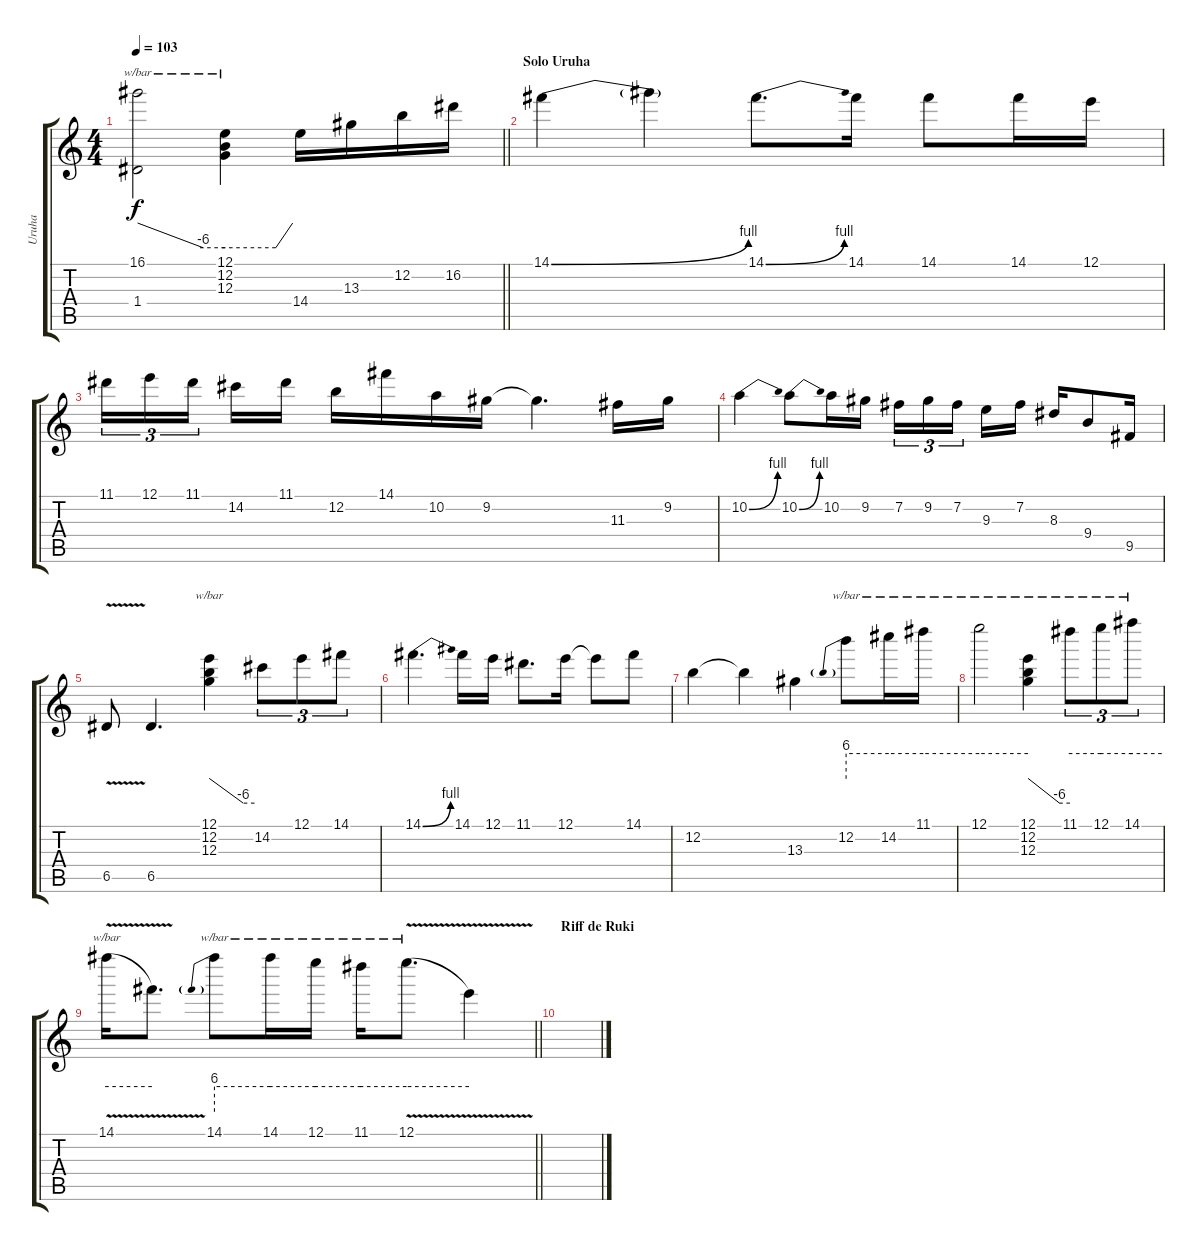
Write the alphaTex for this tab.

\track ("Uruha" "Uruha") {instrument overdrivenguitar}
\staff {score tabs}
\tuning (E4 B3 G3 D3 A2 E2) {hide}
\ts (4 4)
\tempo 103
\clef g2
\barLineRight lightlight
\ks c
(16.1{t} 1.4).2{tbe (custom default 0 0 45 -24 60 -24) dy f} (12.1 12.2 12.3).4{tbe (custom default 0 -24 45 -24 60 0)} 14.4.16 13.3.16 12.2.16 16.2.16 |
\section ("" "Solo Uruha")
14.1{be (bend 0 0 60 4)}.4 14.1{t}.4 14.1{be (bend 0 0 60 4)}.8{d} 14.1.16 14.1.8 14.1.16 12.1.16 |
11.1.16{tu (3 2)} 12.1.16{tu (3 2)} 11.1.16{tu (3 2) beam splitsecondary} 14.2.16 11.1.16 12.2.16 14.1.16 10.2.16 9.2.16 9.2{t}.4{d} 11.3.16 9.2.16 |
10.2{be (bend 0 0 60 4)}.4 10.2{be (bend 0 0 60 4)}.8 10.2.16 9.2.16 7.2.16{tu (3 2)} 9.2.16{tu (3 2)} 7.2.16{tu (3 2) beam splitsecondary} 9.3.16 7.2.16 8.3.16 9.4.8 9.5.16 |
6.5{v}.8 6.5.4{d} (12.1 12.2 12.3).4{tbe (custom default 0 0 45 -24 60 -24)} 14.2.8{tu (3 2)} 12.1.8{tu (3 2)} 14.1.8{tu (3 2)} |
14.1{be (bend 0 0 60 4)}.4{d} 14.1.16 12.1.16 11.1.8{d} 12.1.16 12.1{t}.8 14.1.8 |
12.2.4 12.2{t}.4 13.3.4 12.2.8{tbe (predive default 0 24 60 24)} 14.2.16{tbe (hold default 0 24 60 24)} 11.1.16{tbe (hold default 0 24 60 24)} |
12.1.2{tbe (hold default 0 24 60 24)} (12.1 12.2 12.3).4{tbe (custom default 0 0 45 -24 60 -24)} 11.1.8{tu (3 2) tbe (hold default 0 24 60 24)} 12.1.8{tu (3 2) tbe (hold default 0 24 60 24)} 14.1.8{tu (3 2) tbe (hold default 0 24 60 24)} |
\barLineRight lightlight
14.1{v}.16{tbe (hold default 0 24 60 24)} 14.1{t}.8{d} 14.1.8{tbe (predive default 0 24 60 24)} 14.1.16{tbe (hold default 0 24 60 24)} 12.1.16{tbe (hold default 0 24 60 24)} 11.1.16{tbe (hold default 0 24 60 24)} 12.1{v}.8{d tbe (hold default 0 24 60 24)} 12.1{t}.4 |
\section ("" "Riff de Ruki")
